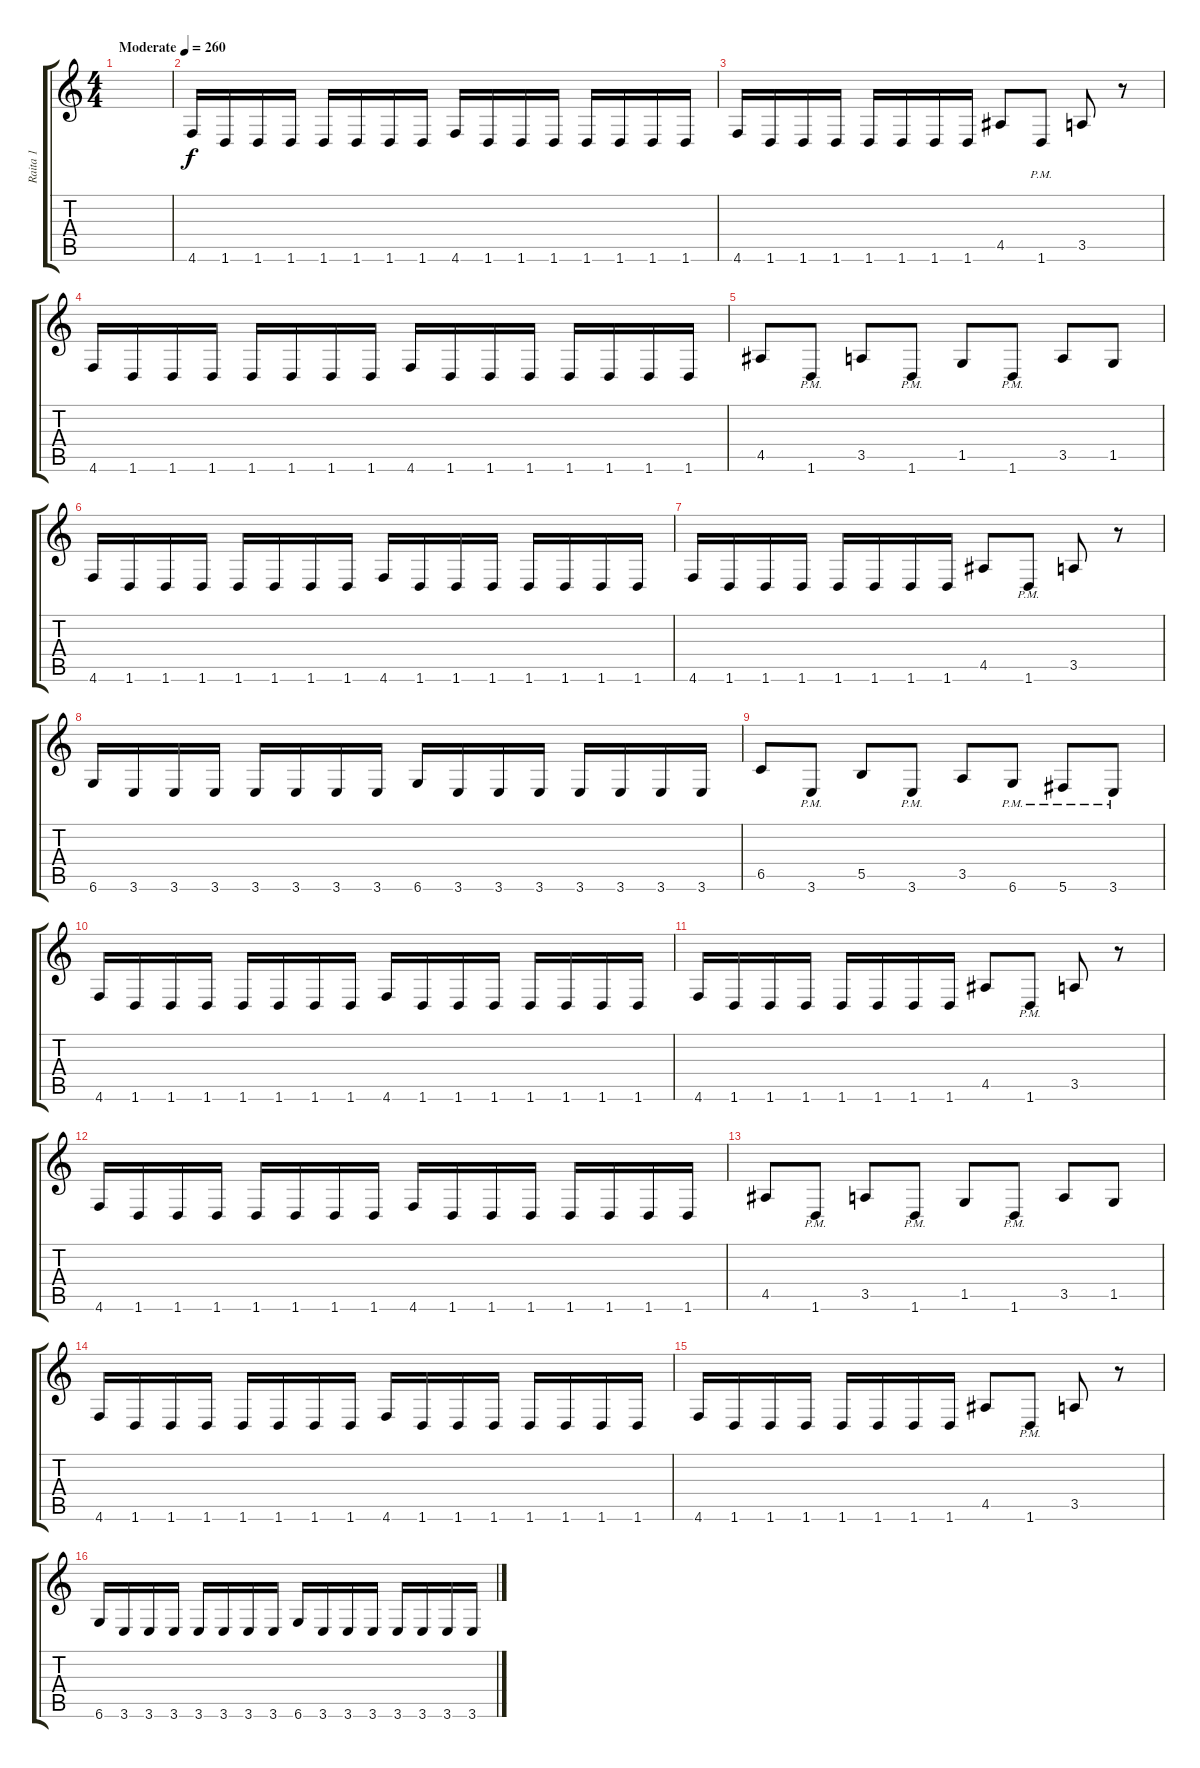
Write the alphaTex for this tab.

\track ("Raita 1" "Raita 1") {instrument distortionguitar}
\staff {score tabs}
\tuning (Db4 Ab3 E3 B2 Gb2 Db2) {hide}
\ts (4 4)
\tempo (260 "Moderate")
\clef g2
\ks c
|
4.6.16 1.6.16 1.6.16 1.6.16 1.6.16 1.6.16 1.6.16 1.6.16 4.6.16 1.6.16 1.6.16 1.6.16 1.6.16 1.6.16 1.6.16 1.6.16 |
4.6.16 1.6.16 1.6.16 1.6.16 1.6.16 1.6.16 1.6.16 1.6.16 4.5.8 1.6{pm}.8 3.5.8 r.8 |
4.6.16 1.6.16 1.6.16 1.6.16 1.6.16 1.6.16 1.6.16 1.6.16 4.6.16 1.6.16 1.6.16 1.6.16 1.6.16 1.6.16 1.6.16 1.6.16 |
4.5.8 1.6{pm}.8 3.5.8 1.6{pm}.8 1.5.8 1.6{pm}.8 3.5.8 1.5.8 |
4.6.16 1.6.16 1.6.16 1.6.16 1.6.16 1.6.16 1.6.16 1.6.16 4.6.16 1.6.16 1.6.16 1.6.16 1.6.16 1.6.16 1.6.16 1.6.16 |
4.6.16 1.6.16 1.6.16 1.6.16 1.6.16 1.6.16 1.6.16 1.6.16 4.5.8 1.6{pm}.8 3.5.8 r.8 |
6.6.16 3.6.16 3.6.16 3.6.16 3.6.16 3.6.16 3.6.16 3.6.16 6.6.16 3.6.16 3.6.16 3.6.16 3.6.16 3.6.16 3.6.16 3.6.16 |
6.5.8 3.6{pm}.8 5.5.8 3.6{pm}.8 3.5.8 6.6{pm}.8 5.6{pm}.8 3.6{pm}.8 |
4.6.16 1.6.16 1.6.16 1.6.16 1.6.16 1.6.16 1.6.16 1.6.16 4.6.16 1.6.16 1.6.16 1.6.16 1.6.16 1.6.16 1.6.16 1.6.16 |
4.6.16 1.6.16 1.6.16 1.6.16 1.6.16 1.6.16 1.6.16 1.6.16 4.5.8 1.6{pm}.8 3.5.8 r.8 |
4.6.16 1.6.16 1.6.16 1.6.16 1.6.16 1.6.16 1.6.16 1.6.16 4.6.16 1.6.16 1.6.16 1.6.16 1.6.16 1.6.16 1.6.16 1.6.16 |
4.5.8 1.6{pm}.8 3.5.8 1.6{pm}.8 1.5.8 1.6{pm}.8 3.5.8 1.5.8 |
4.6.16 1.6.16 1.6.16 1.6.16 1.6.16 1.6.16 1.6.16 1.6.16 4.6.16 1.6.16 1.6.16 1.6.16 1.6.16 1.6.16 1.6.16 1.6.16 |
4.6.16 1.6.16 1.6.16 1.6.16 1.6.16 1.6.16 1.6.16 1.6.16 4.5.8 1.6{pm}.8 3.5.8 r.8 |
6.6.16 3.6.16 3.6.16 3.6.16 3.6.16 3.6.16 3.6.16 3.6.16 6.6.16 3.6.16 3.6.16 3.6.16 3.6.16 3.6.16 3.6.16 3.6.16
